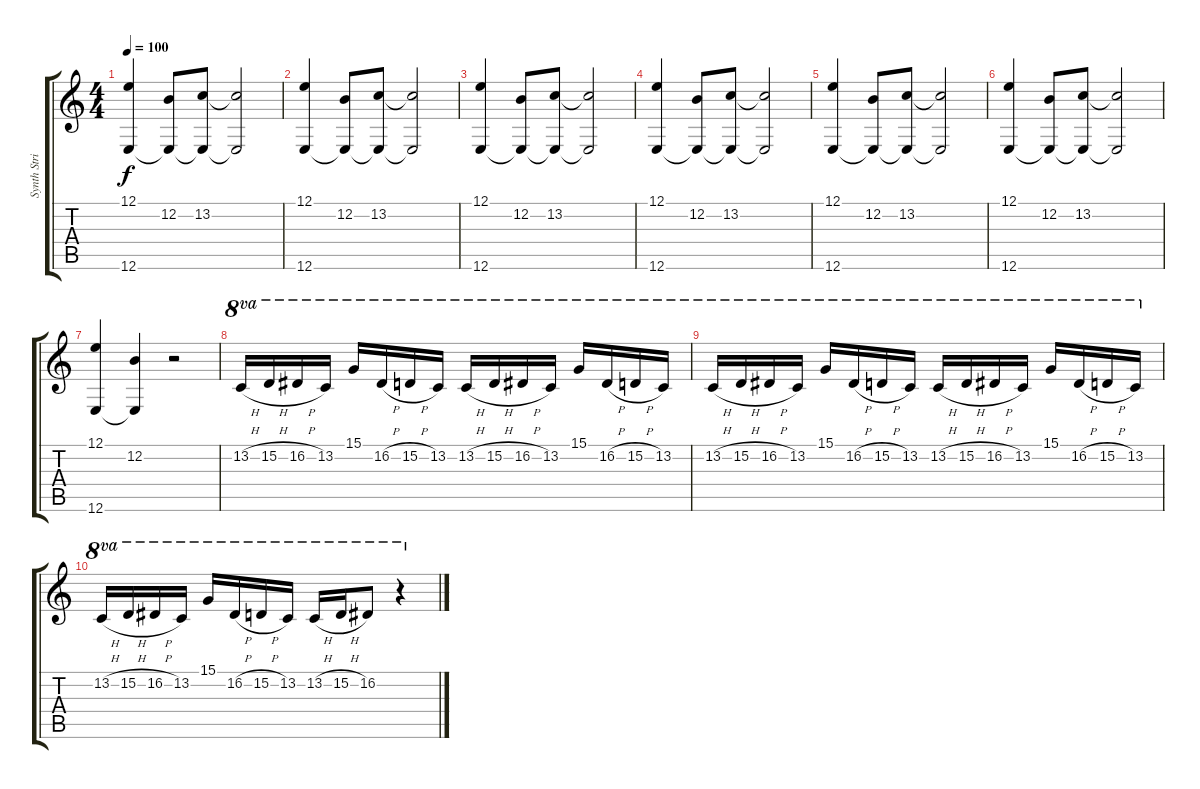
\track ("Synth Strings 2" "Synth Stri") {instrument synthstrings1}
\staff {score tabs}
\tuning (E4 B3 G3 D3 A2 E2) {hide}
\ts (4 4)
\tempo 100
\clef g2
\ks c
(12.1 12.6).4{dy f} (12.2 12.6{t}).8 (13.2 12.6{t}).8 (13.2{t} 12.6{t}).2 |
(12.1 12.6).4 (12.2 12.6{t}).8 (13.2 12.6{t}).8 (13.2{t} 12.6{t}).2 |
(12.1 12.6).4 (12.2 12.6{t}).8 (13.2 12.6{t}).8 (13.2{t} 12.6{t}).2 |
(12.1 12.6).4 (12.2 12.6{t}).8 (13.2 12.6{t}).8 (13.2{t} 12.6{t}).2 |
(12.1 12.6).4 (12.2 12.6{t}).8 (13.2 12.6{t}).8 (13.2{t} 12.6{t}).2 |
(12.1 12.6).4 (12.2 12.6{t}).8 (13.2 12.6{t}).8 (13.2{t} 12.6{t}).2 |
(12.1 12.6).4 (12.2 12.6{t}).4 r.2 |
13.2{h}.16{ot 8va volume 0} 15.2{h}.16{ot 8va} 16.2{h}.16{ot 8va} 13.2.16{ot 8va} 15.1.16{ot 8va} 16.2{h}.16{ot 8va} 15.2{h}.16{ot 8va} 13.2.16{ot 8va} 13.2{h}.16{ot 8va} 15.2{h}.16{ot 8va} 16.2{h}.16{ot 8va} 13.2.16{ot 8va} 15.1.16{ot 8va} 16.2{h}.16{ot 8va} 15.2{h}.16{ot 8va} 13.2.16{ot 8va} |
13.2{h}.16{ot 8va} 15.2{h}.16{ot 8va} 16.2{h}.16{ot 8va} 13.2.16{ot 8va} 15.1.16{ot 8va} 16.2{h}.16{ot 8va} 15.2{h}.16{ot 8va} 13.2.16{ot 8va} 13.2{h}.16{ot 8va} 15.2{h}.16{ot 8va} 16.2{h}.16{ot 8va} 13.2.16{ot 8va} 15.1.16{ot 8va} 16.2{h}.16{ot 8va} 15.2{h}.16{ot 8va} 13.2.16{ot 8va} |
13.2{h}.16{ot 8va} 15.2{h}.16{ot 8va} 16.2{h}.16{ot 8va} 13.2.16{ot 8va} 15.1.16{ot 8va} 16.2{h}.16{ot 8va} 15.2{h}.16{ot 8va} 13.2.16{ot 8va} 13.2{h}.16{ot 8va} 15.2{h}.16{ot 8va} 16.2.8{ot 8va} r.4{ot 8va}
